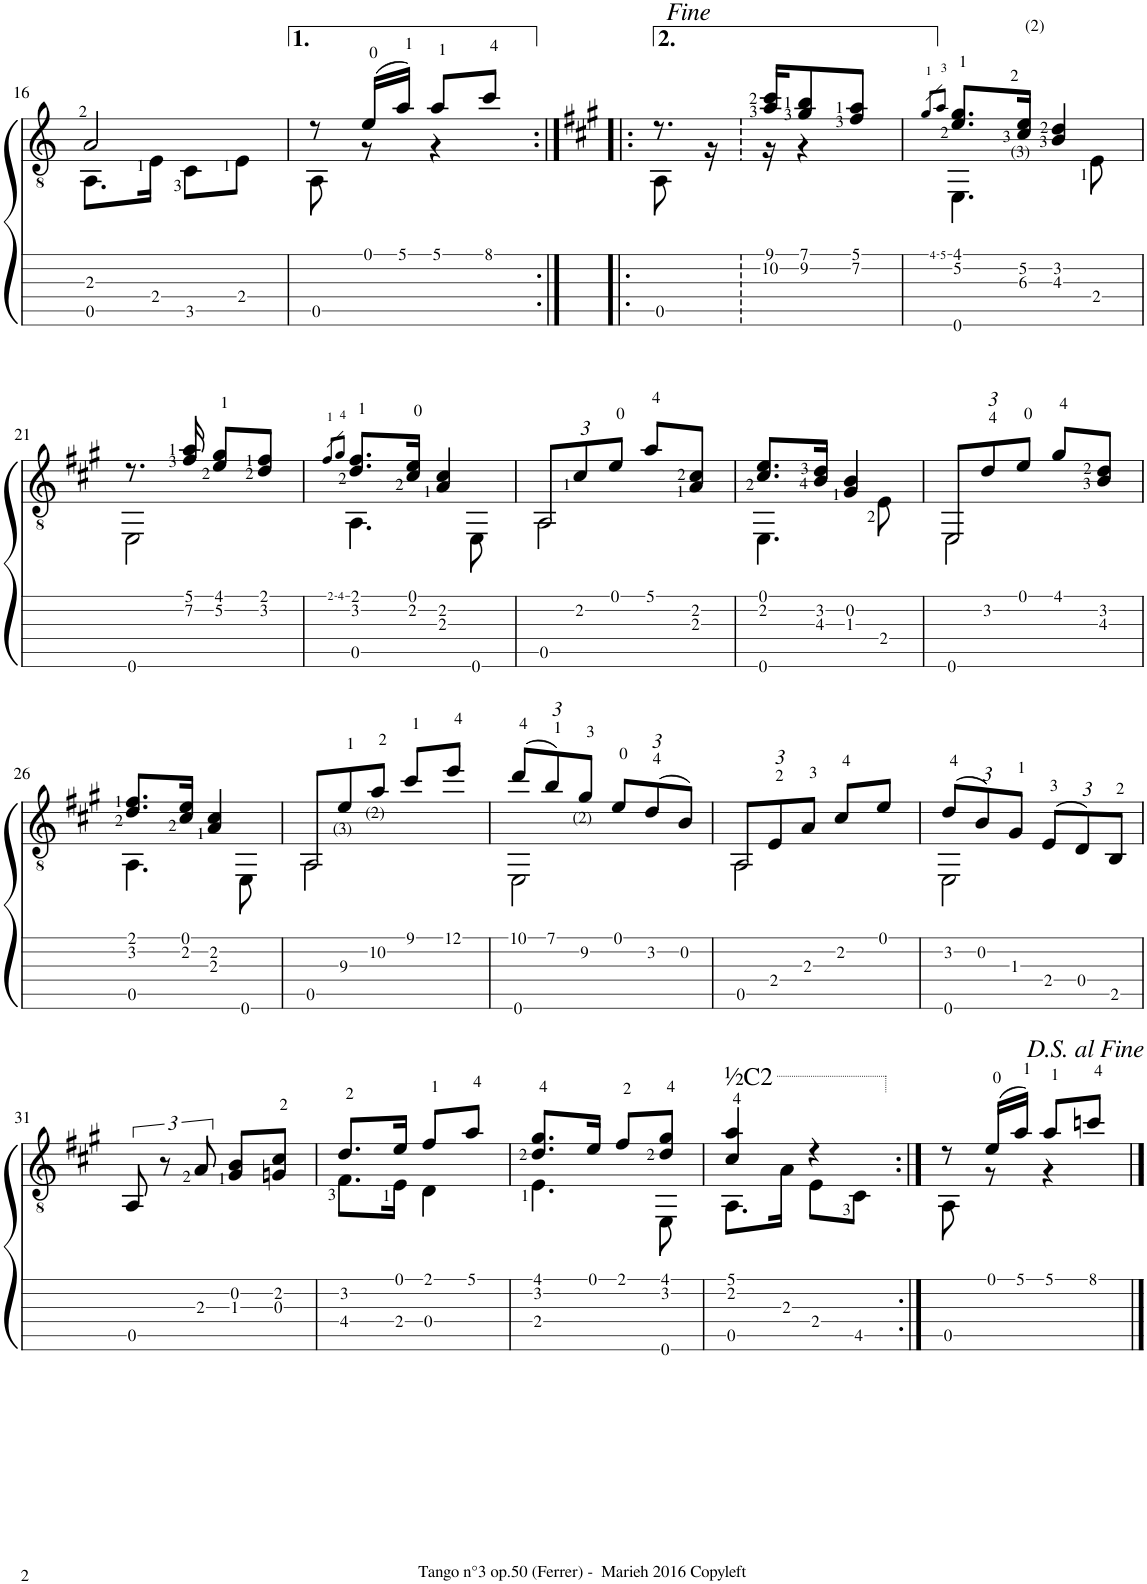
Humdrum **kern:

**kern	**kern
*part2	*part1
*staff2	*staff1
*I"Guitare classique [Tablature]	*I"Guitare classique
!!LO:PB:g=z
*	*clefGv2
*k[]	*k[]
*M2/4	*M2/4
=16	=16
*^	*^
2A	8.AAL	2A/	8.AA\L
.	16EJk	.	16E\Jk
.	8CL	.	8C\L
.	8EJ	.	8E\J
=17	=17	=17	=17
8r	8AA	8r	8AA\
16eLL	8r	(16e/LL	8r
16aJJ	.	16a/JJ)	.
8aL	4r	8a/L	4r
8ccJ	.	8cc/J	.
=18:|!|:	=18:|!|:	=18:|!|:	=18:|!|:
*k[f#c#g#]	*	*k[f#c#g#]	*
8.r	8AA	8.r	8AA\
.	16r	.	16r
=19	=19	=19	=19
16a 16cc#	16r	16a/ 16cc#/KL	16r
8g#\ 8b\L	4r	8g#/ 8b/	4r
8f#\ 8a\J	.	8f#/ 8a/J	.
=20	=20	=20	=20
qg#	.	8qg#/L	.
qa	.	8qa/J	.
8.e\ 8.g#\L	4.EE	8.e/ 8.g#/L	4.EE\
16c#\ 16e\Jk	.	16c#/ 16e/Jk	.
4B 4d	.	4B/ 4d/	.
.	8E	.	8E\
!!LO:LB:g=z	!!
=21	=21	=21	=21
8.r	2EE	8.r	2EE\
16f# 16a	.	16f#/ 16a/	.
8e\ 8g#\L	.	8e/ 8g#/L	.
8d\ 8f#\J	.	8d/ 8f#/J	.
=22	=22	=22	=22
qf#	.	8qf#/L	.
qg#	.	8qg#/J	.
8.d\ 8.f#\L	4.AA	8.d/ 8.f#/L	4.AA\
16c#\ 16e\Jk	.	16c#/ 16e/Jk	.
4A 4c#	.	4A/ 4c#/	.
.	8EE	.	8EE\
=23	=23	=23	=23
*Xbrackettup	*	*Xbrackettup	*
12AAL	2AA	12AA/L	2AA\
12c#	.	12c#/	.
12eJ	.	12e/J	.
8aL	.	8a/L	.
8A\ 8c#\J	.	8A/ 8c#/J	.
=24	=24	=24	=24
8.c#\ 8.e\L	4.EE	8.c#/ 8.e/L	4.EE\
16B\ 16d\Jk	.	16B/ 16d/Jk	.
4G# 4B	.	4G#/ 4B/	.
.	8E	.	8E\
=25	=25	=25	=25
12r	2EE	12EE/L	2EE\
12dL	.	12d/	.
12eJ	.	12e/J	.
8g#L	.	8g#/L	.
8B\ 8d\J	.	8B/ 8d/J	.
!!LO:LB:g=z	!!
=26	=26	=26	=26
8.d\ 8.f#\L	4.AA	8.d/ 8.f#/L	4.AA\
16c#\ 16e\Jk	.	16c#/ 16e/Jk	.
4A 4c#	.	4A/ 4c#/	.
.	8EE	.	8EE\
=27	=27	=27	=27
12AAL	2AA	12AA/L	2AA\
12e	.	12e/	.
12aJ	.	12a/J	.
8cc#L	.	8cc#/L	.
8eeJ	.	8ee/J	.
=28	=28	=28	=28
12ddL	2EE	(12dd/L	2EE\
12b	.	12b/)	.
12g#J	.	12g#/J	.
12eL	.	12e/L	.
12d	.	(12d/	.
12BJ	.	12B/J)	.
=29	=29	=29	=29
12AAL	2AA	12AA/L	2AA\
12E	.	12E/	.
12AJ	.	12A/J	.
8c#L	.	8c#/L	.
8eJ	.	8e/J	.
=30	=30	=30	=30
12dL	2EE	(12d/L	2EE\
12B	.	12B/)	.
12G#J	.	12G#/J	.
12EL	.	(12E/L	.
12D	.	12D/)	.
12BBJ	.	12BB/J	.
*v	*v	*	*
*	*v	*v
!!LO:LB:g=z
=31	=31
*	*brackettup
12AA	12AA/
12r	12r
12A	12A/
8G#\ 8B\L	8G#/ 8B/L
8Gn\ 8c#\J	8Gn/ 8c#/J
=32	=32
*^	*^
8.dL	8.F#L	8.d/L	8.F#\L
16eJk	16EJk	16e/Jk	16E\Jk
8f#L	4D	8f#/L	4D\
8aJ	.	8a/J	.
=33	=33	=33	=33
8.d\ 8.g#\L	4.E	8.d/ 8.g#/L	4.E\
16eJk	.	16e/Jk	.
8f#L	.	8f#/L	.
8d\ 8g#\J	8EE	8d/ 8g#/J	8EE\
=34	=34	=34	=34
!	!	!LO:TX:a:t=½C2	!
4c# 4a	8.AAL	4c#/ 4a/	8.AA\L
.	16AJk	.	16A\Jk
4r	8EL	4r	8E\L
.	8C#J	.	8C#\J
=35:|!	=35:|!	=35:|!	=35:|!
8r	8AA	8r	8AA\
16eLL	8r	(16e/LL	8r
16aJJ	.	16a/JJ)	.
8aL	4r	8a/L	4r
8ccnJ	.	8ccn/J	.
*v	*v	*	*
*	*v	*v
==	==
*-	*-
